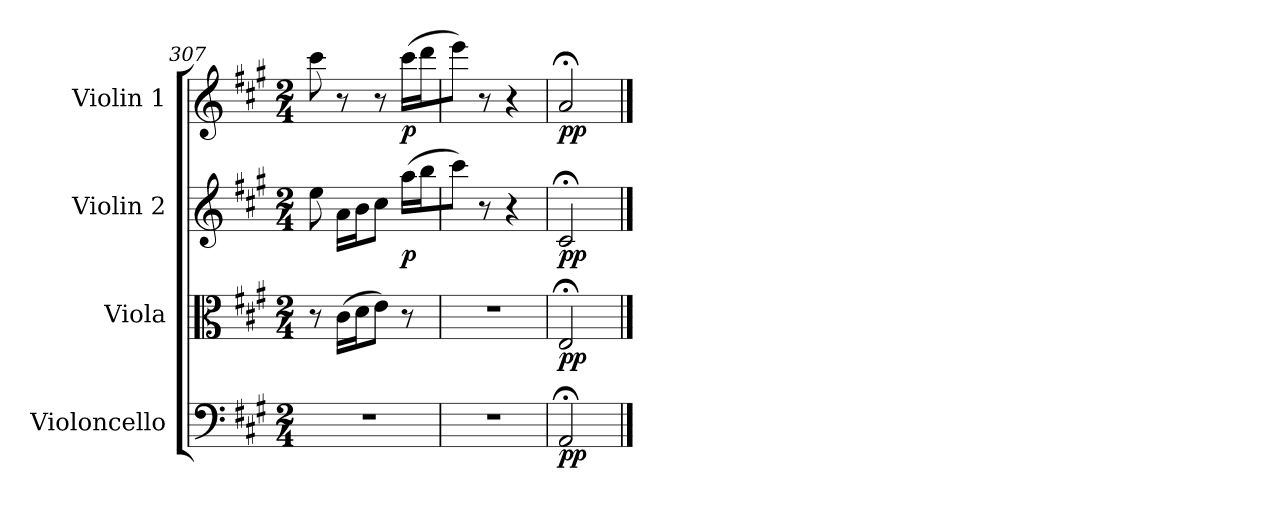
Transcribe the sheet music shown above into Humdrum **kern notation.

**kern	**dynam	**kern	**dynam	**kern	**dynam	**kern	**dynam
*part4	*part4	*part3	*part3	*part2	*part2	*part1	*part1
*staff4	*staff4	*staff3	*staff3	*staff2	*staff2	*staff1	*staff1
*I"Violoncello	*	*I"Viola	*	*I"Violin 2	*	*I"Violin 1	*
*I'Vc	*	*I'Vla	*	*I'Vln	*	*I'Vln	*
!!LO:LB:g=z
*clefF4	*	*clefC3	*	*clefG2	*	*clefG2	*
*k[f#c#g#]	*	*k[f#c#g#]	*	*k[f#c#g#]	*	*k[f#c#g#]	*
*M2/4	*	*M2/4	*	*M2/4	*	*M2/4	*
=307	=307	=307	=307	=307	=307	=307	=307
2r	.	8r	.	8ee\	.	8ccc#\	.
.	.	(16c#\LL	.	16a\LL	.	8r	.
.	.	16d\J	.	16b\J	.	.	.
.	.	8e\J)	.	8cc#\J	.	8r	.
!	!	!	!	!	!LO:DY:b	!	!LO:DY:b
.	.	8r	.	(16aa\LL	p	(16ccc#\LL	p
.	.	.	.	16bb\J	.	16ddd\J	.
=308	=308	=308	=308	=308	=308	=308	=308
2r	.	2r	.	8ccc#\J)	.	8eee\J)	.
.	.	.	.	8r	.	8r	.
.	.	.	.	4r	.	4r	.
=309	=309	=309	=309	=309	=309	=309	=309
!	!LO:DY:b	!	!LO:DY:b	!	!LO:DY:b	!	!LO:DY:b
2AA;</	pp	2E;</	pp	2c#;</	pp	2a;</	pp
==	==	==	==	==	==	==	==
*-	*-	*-	*-	*-	*-	*-	*-
